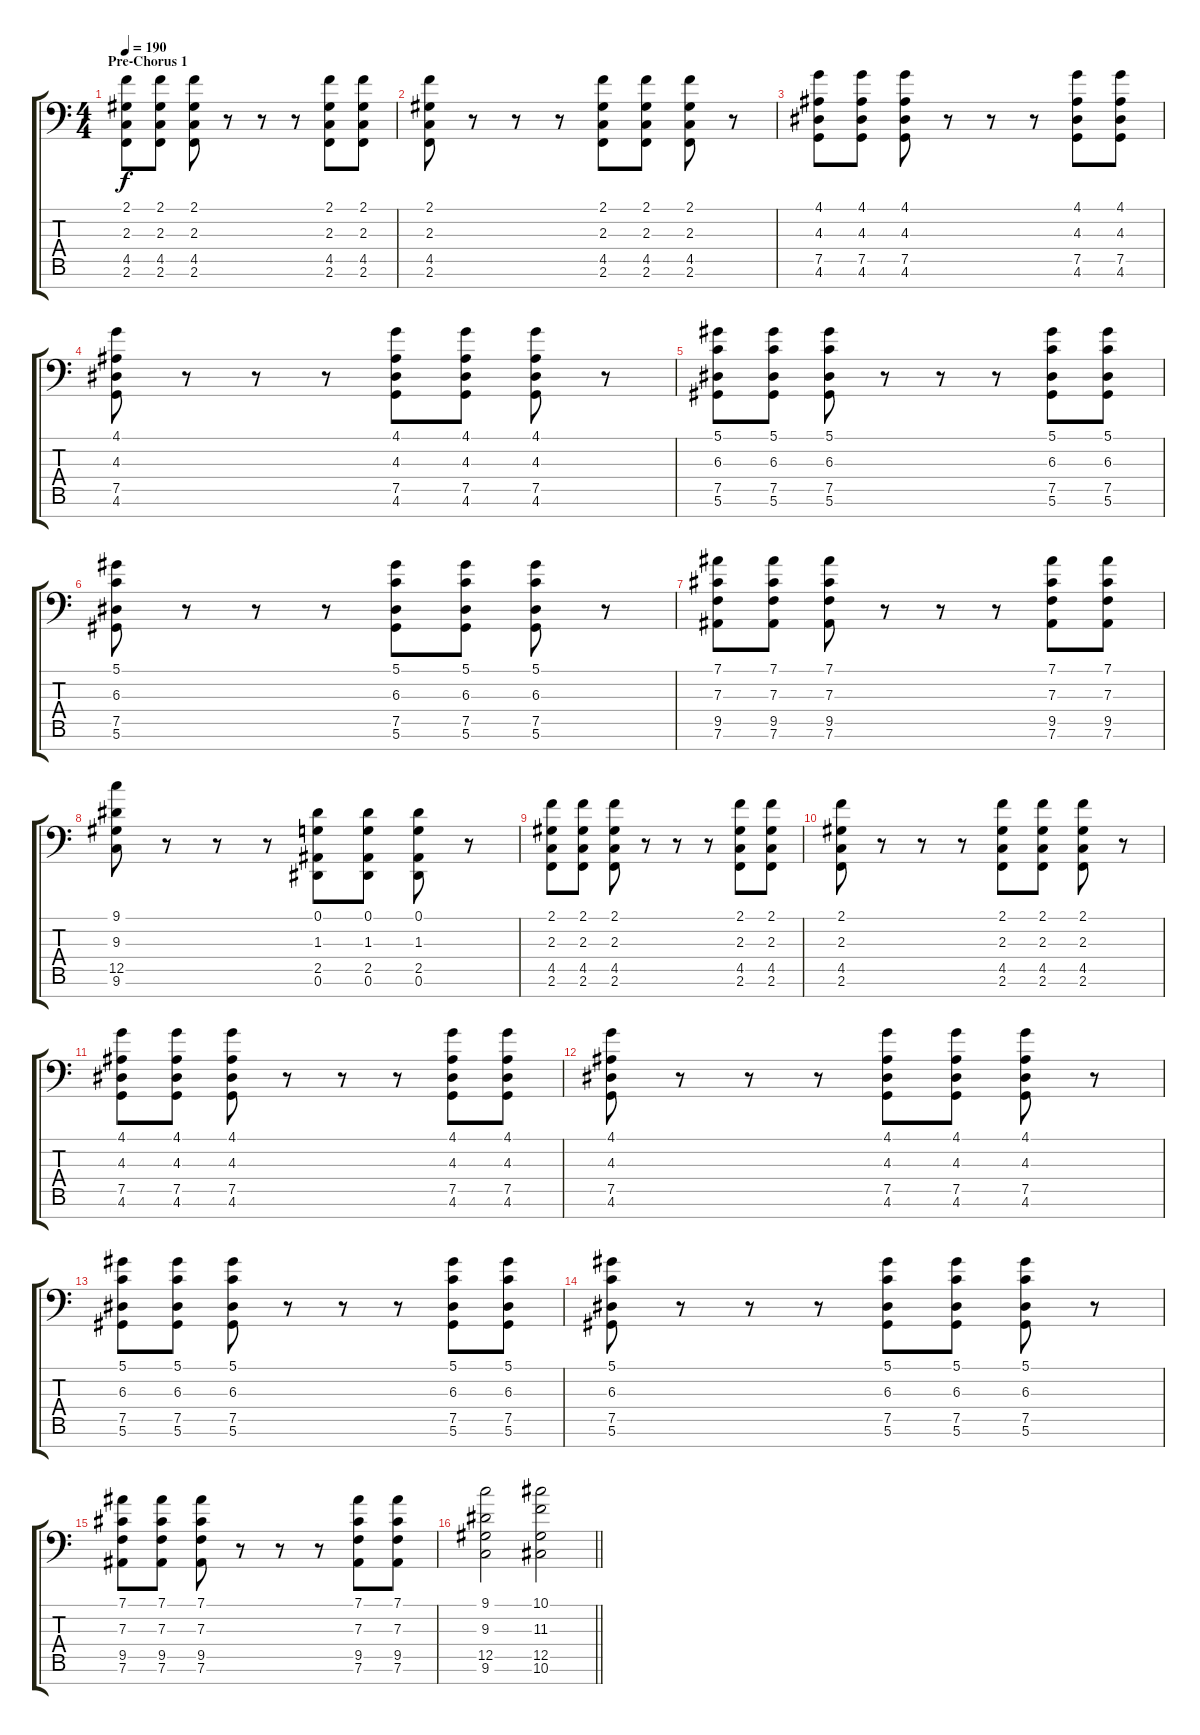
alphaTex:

\track "" {instrument stringensemble1}
\staff {score tabs}
\tuning (Eb4 Bb3 Gb3 Db3 Ab2 Eb2 Bb1) {hide}
\ts (4 4)
\section ("" "Pre-Chorus 1")
\tempo 190
\clef f4
\ks c
(2.1 2.3 4.5 2.6).8{dy f} (2.1 2.3 4.5 2.6).8 (2.1 2.3 4.5 2.6).8 r.8 r.8 r.8 (2.1 2.3 4.5 2.6).8 (2.1 2.3 4.5 2.6).8 |
(2.1 2.3 4.5 2.6).8 r.8 r.8 r.8 (2.1 2.3 4.5 2.6).8 (2.1 2.3 4.5 2.6).8 (2.1 2.3 4.5 2.6).8 r.8 |
(4.1 4.3 7.5 4.6).8 (4.1 4.3 7.5 4.6).8 (4.1 4.3 7.5 4.6).8 r.8 r.8 r.8 (4.1 4.3 7.5 4.6).8 (4.1 4.3 7.5 4.6).8 |
(4.1 4.3 7.5 4.6).8 r.8 r.8 r.8 (4.1 4.3 7.5 4.6).8 (4.1 4.3 7.5 4.6).8 (4.1 4.3 7.5 4.6).8 r.8 |
(5.1 6.3 7.5 5.6).8 (5.1 6.3 7.5 5.6).8 (5.1 6.3 7.5 5.6).8 r.8 r.8 r.8 (5.1 6.3 7.5 5.6).8 (5.1 6.3 7.5 5.6).8 |
(5.1 6.3 7.5 5.6).8 r.8 r.8 r.8 (5.1 6.3 7.5 5.6).8 (5.1 6.3 7.5 5.6).8 (5.1 6.3 7.5 5.6).8 r.8 |
(7.1 7.3 9.5 7.6).8 (7.1 7.3 9.5 7.6).8 (7.1 7.3 9.5 7.6).8 r.8 r.8 r.8 (7.1 7.3 9.5 7.6).8 (7.1 7.3 9.5 7.6).8 |
(9.1 9.3 12.5 9.6).8 r.8 r.8 r.8 (0.1 1.3 2.5 0.6).8 (0.1 1.3 2.5 0.6).8 (0.1 1.3 2.5 0.6).8 r.8 |
(2.1 2.3 4.5 2.6).8 (2.1 2.3 4.5 2.6).8 (2.1 2.3 4.5 2.6).8 r.8 r.8 r.8 (2.1 2.3 4.5 2.6).8 (2.1 2.3 4.5 2.6).8 |
(2.1 2.3 4.5 2.6).8 r.8 r.8 r.8 (2.1 2.3 4.5 2.6).8 (2.1 2.3 4.5 2.6).8 (2.1 2.3 4.5 2.6).8 r.8 |
(4.1 4.3 7.5 4.6).8 (4.1 4.3 7.5 4.6).8 (4.1 4.3 7.5 4.6).8 r.8 r.8 r.8 (4.1 4.3 7.5 4.6).8 (4.1 4.3 7.5 4.6).8 |
(4.1 4.3 7.5 4.6).8 r.8 r.8 r.8 (4.1 4.3 7.5 4.6).8 (4.1 4.3 7.5 4.6).8 (4.1 4.3 7.5 4.6).8 r.8 |
(5.1 6.3 7.5 5.6).8 (5.1 6.3 7.5 5.6).8 (5.1 6.3 7.5 5.6).8 r.8 r.8 r.8 (5.1 6.3 7.5 5.6).8 (5.1 6.3 7.5 5.6).8 |
(5.1 6.3 7.5 5.6).8 r.8 r.8 r.8 (5.1 6.3 7.5 5.6).8 (5.1 6.3 7.5 5.6).8 (5.1 6.3 7.5 5.6).8 r.8 |
(7.1 7.3 9.5 7.6).8 (7.1 7.3 9.5 7.6).8 (7.1 7.3 9.5 7.6).8 r.8 r.8 r.8 (7.1 7.3 9.5 7.6).8 (7.1 7.3 9.5 7.6).8 |
\barLineRight lightlight
(9.1 9.3 12.5 9.6).2 (10.1 11.3 12.5 10.6).2
